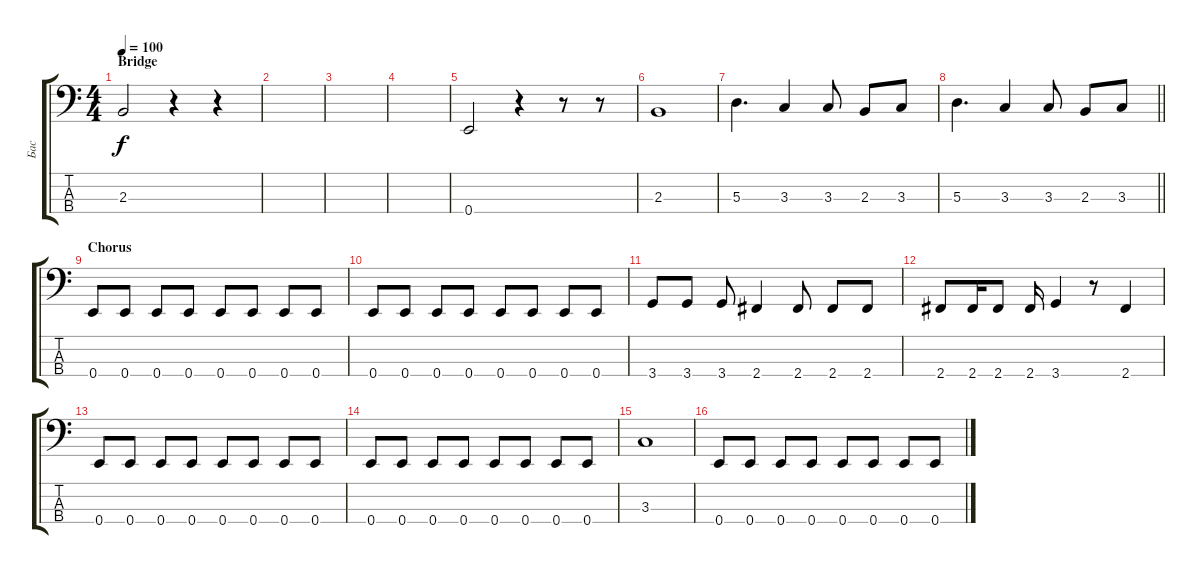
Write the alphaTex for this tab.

\track ("Бас" "Бас") {instrument electricbassfinger}
\staff {score tabs}
\tuning (G2 D2 A1 E1) {hide}
\ts (4 4)
\section ("" "Bridge")
\tempo 100
\clef f4
\ks c
2.3.2{dy f} r.4 r.4 |
|
|
|
0.4.2 r.4 r.8 r.8 |
2.3.1 |
5.3.4{d} 3.3.4 3.3.8 2.3.8 3.3.8 |
\barLineRight lightlight
5.3.4{d} 3.3.4 3.3.8 2.3.8 3.3.8 |
\section ("" "Chorus")
0.4.8 0.4.8 0.4.8 0.4.8 0.4.8 0.4.8 0.4.8 0.4.8 |
0.4.8 0.4.8 0.4.8 0.4.8 0.4.8 0.4.8 0.4.8 0.4.8 |
3.4.8 3.4.8 3.4.8 2.4.4 2.4.8 2.4.8 2.4.8 |
2.4.8 2.4.16 2.4.8 2.4.16 3.4.4 r.8 2.4.4 |
0.4.8 0.4.8 0.4.8 0.4.8 0.4.8 0.4.8 0.4.8 0.4.8 |
0.4.8 0.4.8 0.4.8 0.4.8 0.4.8 0.4.8 0.4.8 0.4.8 |
3.3.1 |
0.4.8 0.4.8 0.4.8 0.4.8 0.4.8 0.4.8 0.4.8 0.4.8
